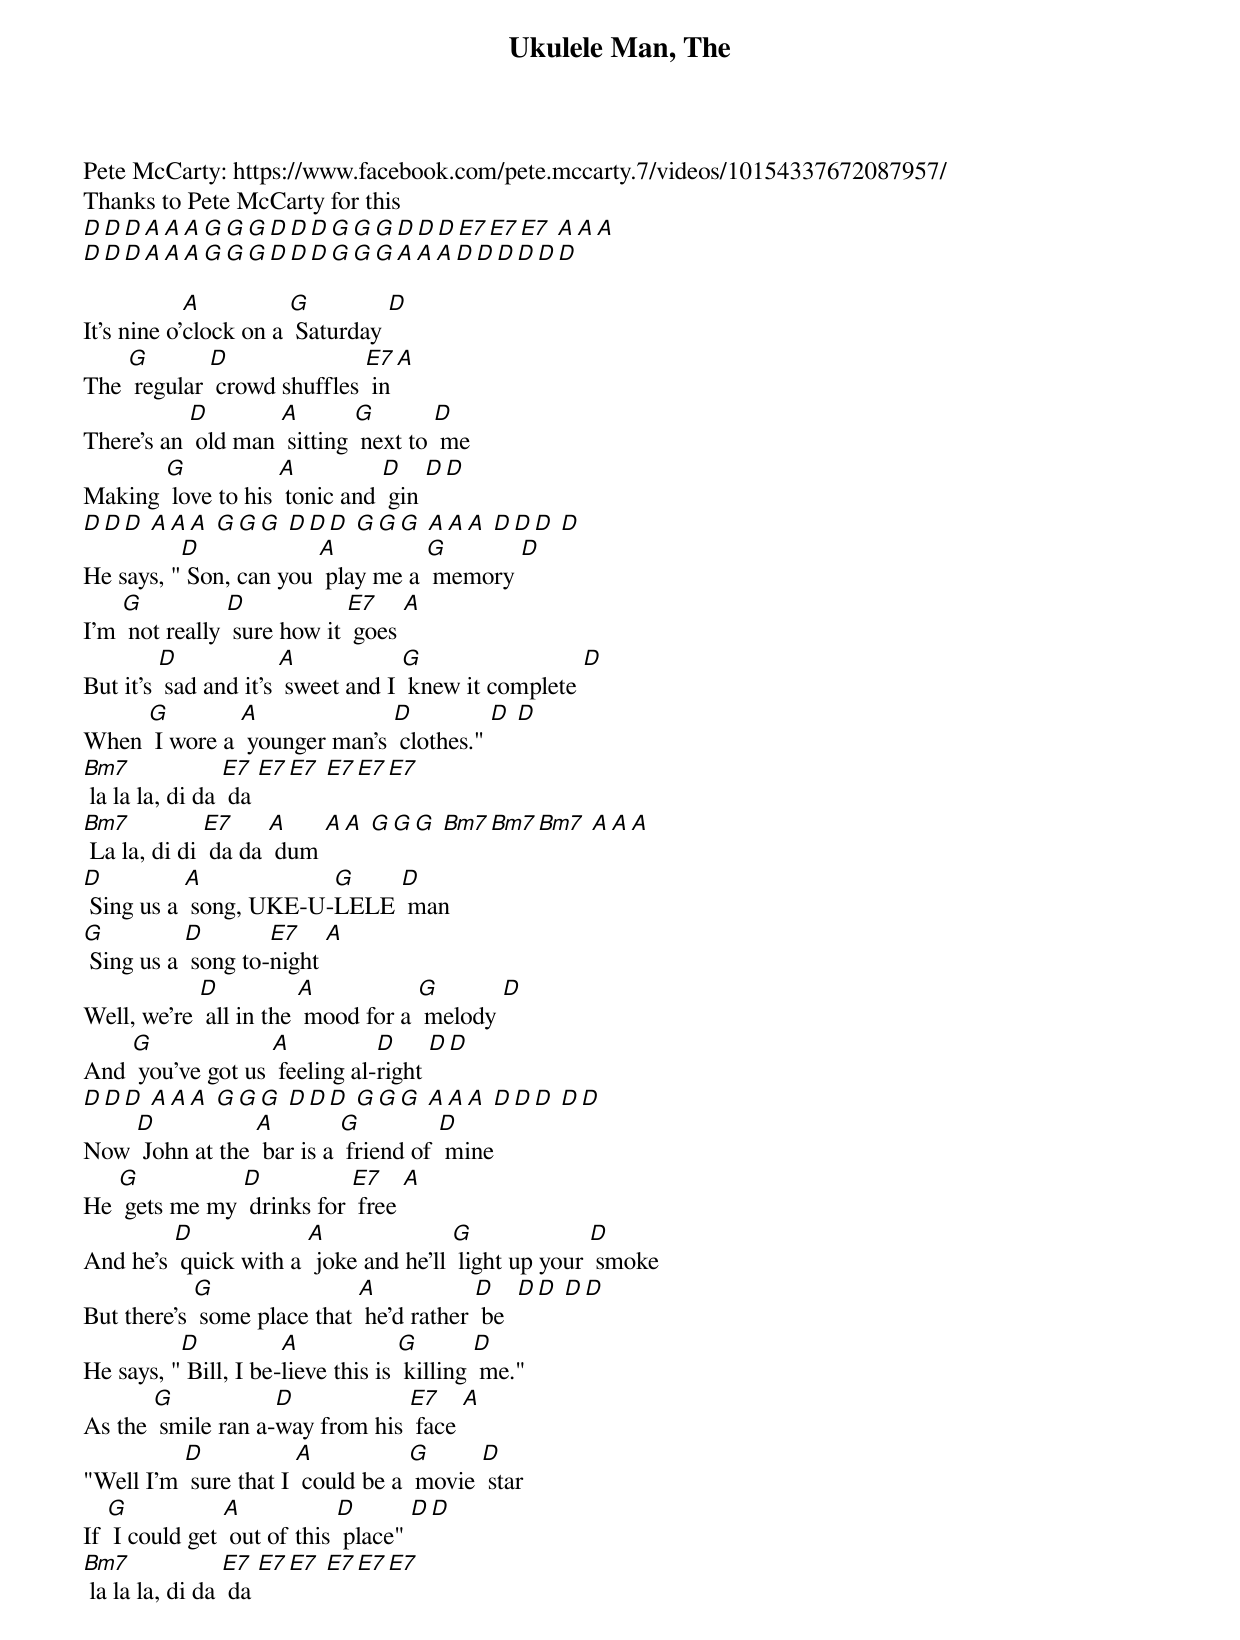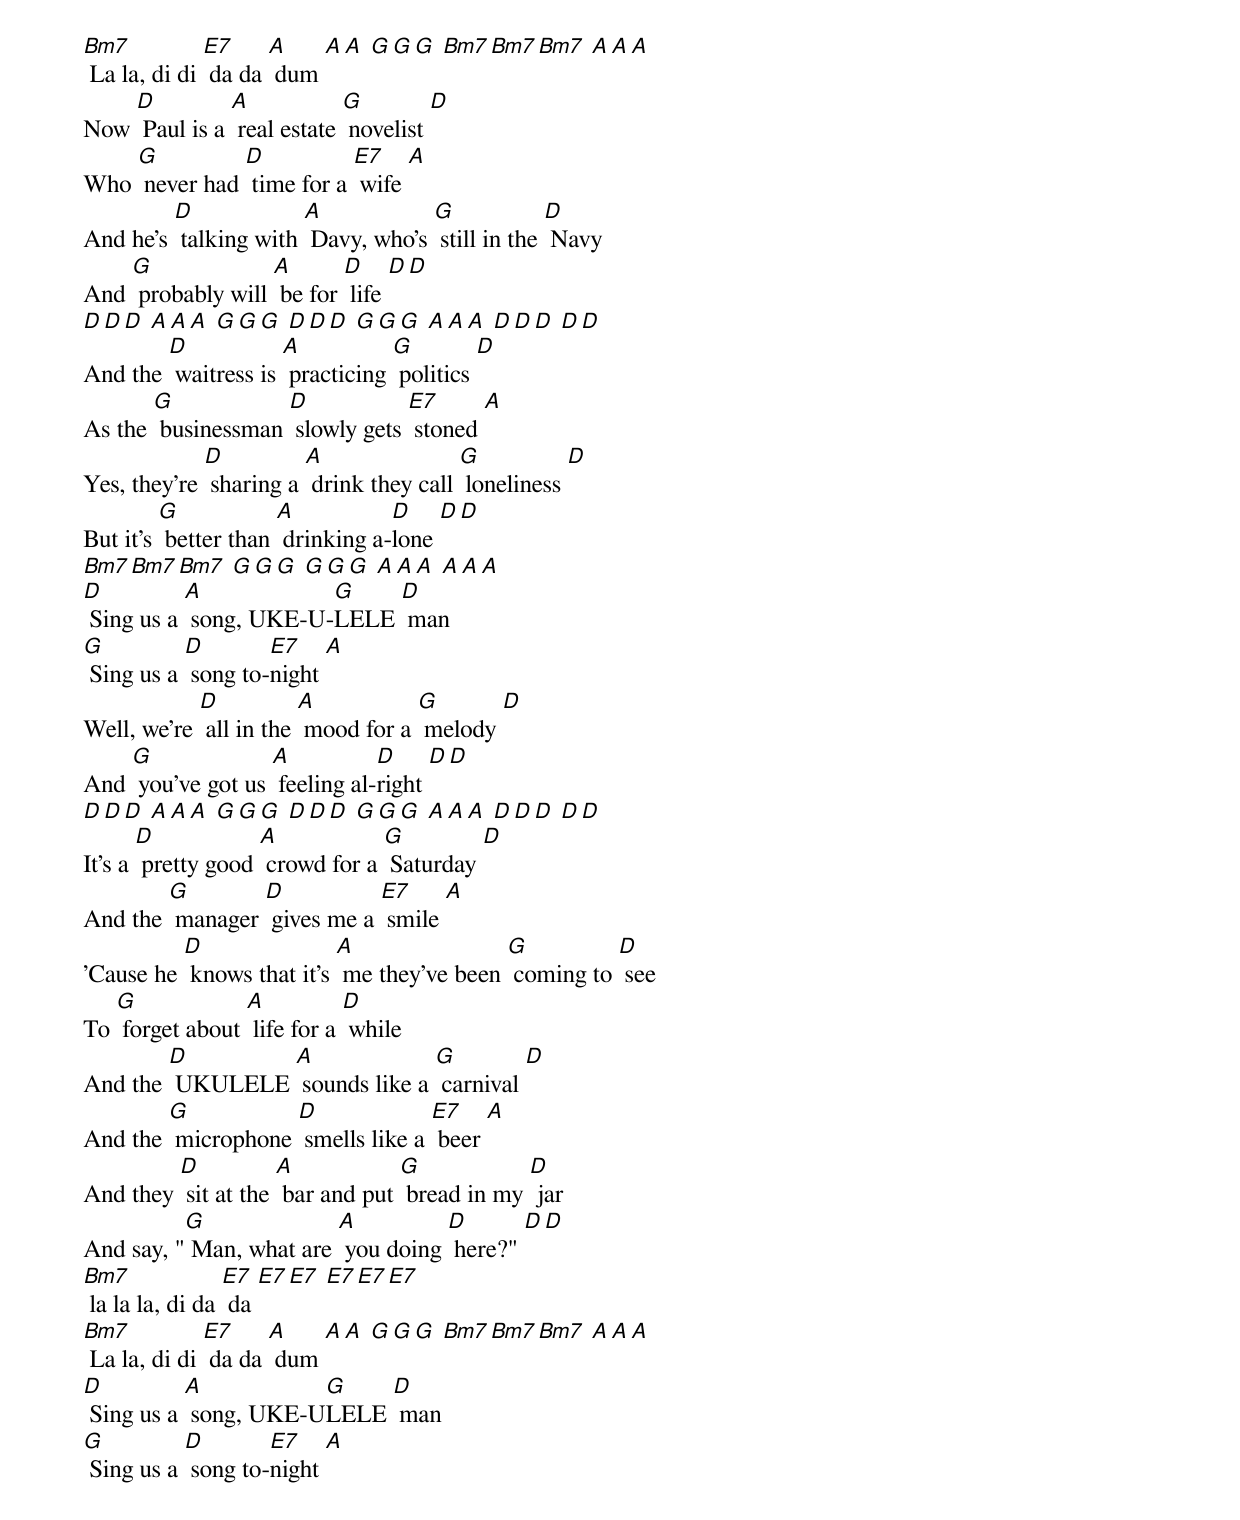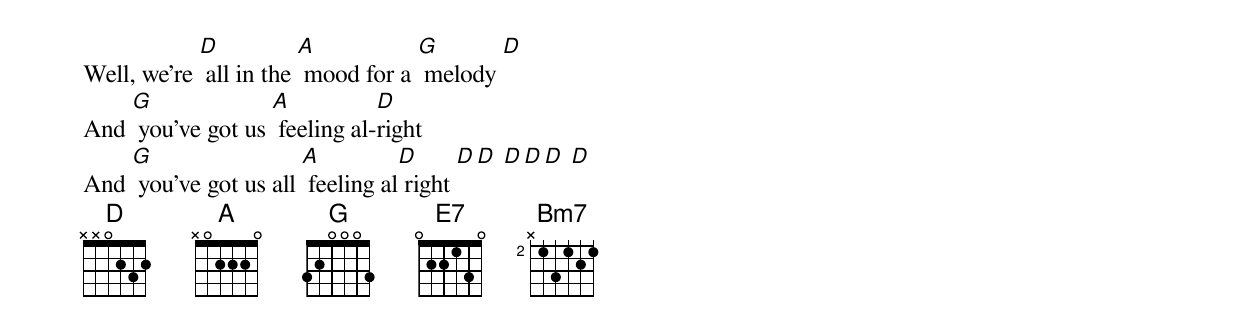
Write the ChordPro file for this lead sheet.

{t: Ukulele Man, The }
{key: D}
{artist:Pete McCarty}
Pete McCarty: https://www.facebook.com/pete.mccarty.7/videos/10154337672087957/
Thanks to Pete McCarty for this
{c: }
[D][D][D][A][A][A][G][G][G][D][D][D][G][G][G][D][D][D][E7][E7][E7] [A][A][A]
[D][D][D][A][A][A][G][G][G][D][D][D][G][G][G][A][A][A][D][D][D][D][D][D]

It's nine o'[A]clock on a [G] Saturday [D]
The [G] regular [D] crowd shuffles [E7] in [A]
There's an [D] old man [A] sitting [G] next to [D] me
Making [G] love to his [A] tonic and [D] gin [D][D]
[D][D][D] [A][A][A] [G][G][G] [D][D][D] [G][G][G] [A][A][A] [D][D][D] [D]
He says, "[D] Son, can you [A] play me a [G] memory [D]
I'm [G] not really [D] sure how it [E7] goes [A]
But it's [D] sad and it's [A] sweet and I [G] knew it complete [D]
When [G] I wore a [A] younger man's [D] clothes." [D] [D]
{c: }
[Bm7] la la la, di da [E7] da [E7][E7] [E7][E7][E7]
[Bm7] La la, di di [E7] da da [A] dum [A][A] [G][G][G] [Bm7][Bm7][Bm7] [A][A][A]
{c: }
[D] Sing us a [A] song, UKE-U-[G]LELE [D] man
[G] Sing us a [D] song to-[E7]night [A]
Well, we're [D] all in the [A] mood for a [G] melody [D]
And [G] you've got us [A] feeling al-[D]right [D][D]
{c: }
[D][D][D] [A][A][A] [G][G][G] [D][D][D] [G][G][G] [A][A][A] [D][D][D] [D][D]
Now [D] John at the [A] bar is a [G] friend of [D] mine
He [G] gets me my [D] drinks for [E7] free [A]
And he's [D] quick with a [A] joke and he'll [G] light up your [D] smoke
But there's [G] some place that [A] he'd rather [D] be  [D][D] [D][D]
{c: }
He says, "[D] Bill, I be-[A]lieve this is [G] killing [D] me."
As the [G] smile ran a-[D]way from his [E7] face [A]
"Well I'm [D] sure that I [A] could be a [G] movie [D] star
If [G] I could get [A] out of this [D] place" [D][D]
{c: }
[Bm7] la la la, di da [E7] da [E7][E7] [E7][E7][E7]
[Bm7] La la, di di [E7] da da [A] dum [A][A] [G][G][G] [Bm7][Bm7][Bm7] [A][A][A]
{c: }
Now [D] Paul is a [A] real estate [G] novelist [D]
Who [G] never had [D] time for a [E7] wife [A]
And he's [D] talking with [A] Davy, who's [G] still in the [D] Navy
And [G] probably will [A] be for [D] life [D][D]
{c: }
[D][D][D] [A][A][A] [G][G][G] [D][D][D] [G][G][G] [A][A][A] [D][D][D] [D][D]
And the [D] waitress is [A] practicing [G] politics [D]
As the [G] businessman [D] slowly gets [E7] stoned [A]
Yes, they're [D] sharing a [A] drink they call [G] loneliness [D]
But it's [G] better than [A] drinking a-[D]lone [D][D]
[Bm7][Bm7][Bm7] [G][G][G] [G][G][G] [A][A][A] [A][A][A]
{c: }
[D] Sing us a [A] song, UKE-U-[G]LELE [D] man
[G] Sing us a [D] song to-[E7]night [A]
Well, we're [D] all in the [A] mood for a [G] melody [D]
And [G] you've got us [A] feeling al-[D]right [D][D]
{c: }
[D][D][D] [A][A][A] [G][G][G] [D][D][D] [G][G][G] [A][A][A] [D][D][D] [D][D]
It's a [D] pretty good [A] crowd for a [G] Saturday [D]
And the [G] manager [D] gives me a [E7] smile [A]
'Cause he [D] knows that it's [A] me they've been [G] coming to [D] see
To [G] forget about [A] life for a [D] while
{c: }
And the [D] UKULELE [A] sounds like a [G] carnival [D]
And the [G] microphone [D] smells like a [E7] beer [A]
And they [D] sit at the [A] bar and put [G] bread in my [D] jar
And say, "[G] Man, what are [A] you doing [D] here?" [D][D]
{c: }
[Bm7] la la la, di da [E7] da [E7][E7] [E7][E7][E7]
[Bm7] La la, di di [E7] da da [A] dum [A][A] [G][G][G] [Bm7][Bm7][Bm7] [A][A][A]
{c: }
[D] Sing us a [A] song, UKE-U[G]LELE [D] man
[G] Sing us a [D] song to-[E7]night [A]
Well, we're [D] all in the [A] mood for a [G] melody [D]
And [G] you've got us [A] feeling al-[D]right
And [G] you've got us all [A] feeling al[D] right [D][D] [D][D][D] [D]
